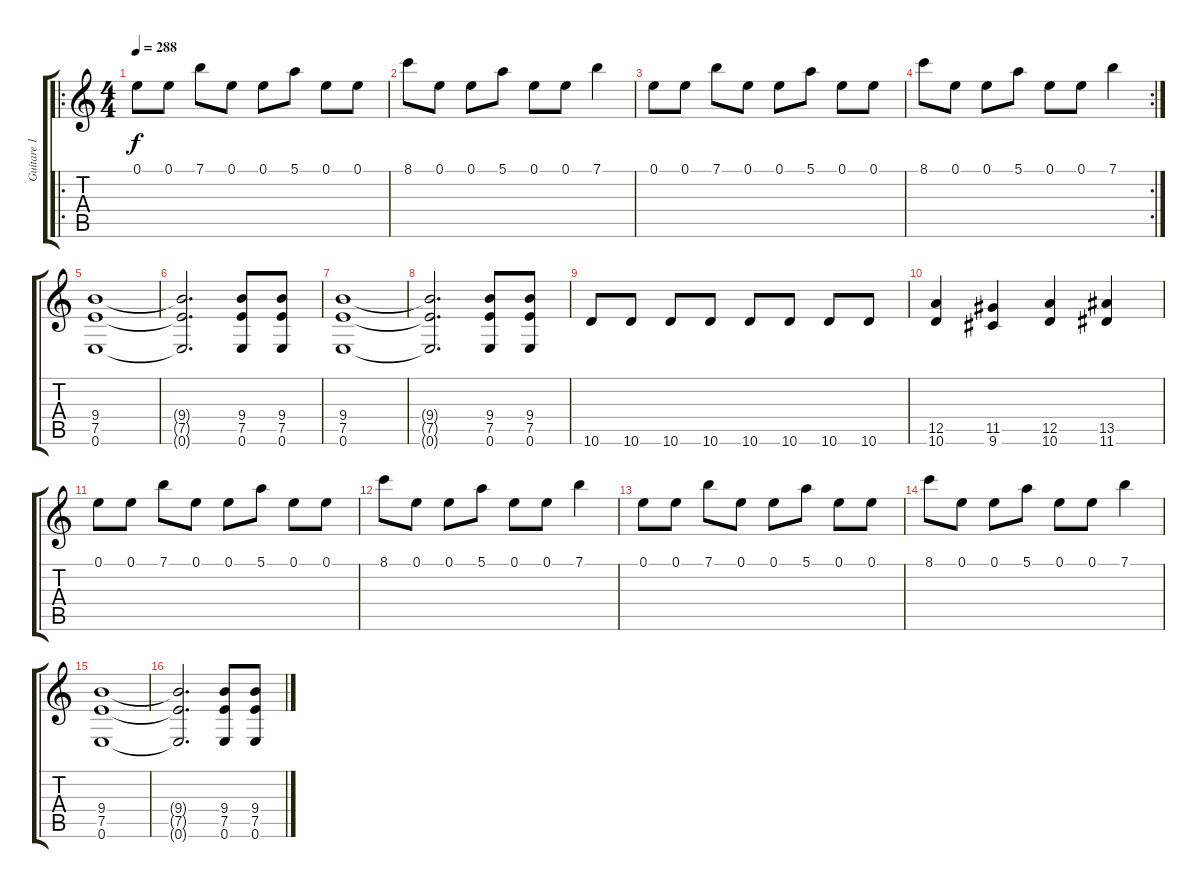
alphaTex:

\track ("Guitare 1" "Guitare 1") {instrument distortionguitar}
\staff {score tabs}
\tuning (E4 B3 G3 D3 A2 E2) {hide}
\ro
\ts (4 4)
\tempo 288
\clef g2
\ks c
0.1.8{dy f instrument distortionguitar} 0.1.8 7.1.8 0.1.8 0.1.8 5.1.8 0.1.8 0.1.8 |
8.1.8 0.1.8 0.1.8 5.1.8 0.1.8 0.1.8 7.1.4 |
0.1.8 0.1.8 7.1.8 0.1.8 0.1.8 5.1.8 0.1.8 0.1.8 |
\rc 2
8.1.8 0.1.8 0.1.8 5.1.8 0.1.8 0.1.8 7.1.4 |
(9.4 7.5 0.6).1 |
(9.4{t} 7.5{t} 0.6{t}).2{d} (9.4 7.5 0.6).8 (9.4 7.5 0.6).8 |
(9.4 7.5 0.6).1 |
(9.4{t} 7.5{t} 0.6{t}).2{d} (9.4 7.5 0.6).8 (9.4 7.5 0.6).8 |
10.6.8 10.6.8 10.6.8 10.6.8 10.6.8 10.6.8 10.6.8 10.6.8 |
(12.5 10.6).4 (11.5 9.6).4 (12.5 10.6).4 (13.5 11.6).4 |
0.1.8 0.1.8 7.1.8 0.1.8 0.1.8 5.1.8 0.1.8 0.1.8 |
8.1.8 0.1.8 0.1.8 5.1.8 0.1.8 0.1.8 7.1.4 |
0.1.8 0.1.8 7.1.8 0.1.8 0.1.8 5.1.8 0.1.8 0.1.8 |
8.1.8 0.1.8 0.1.8 5.1.8 0.1.8 0.1.8 7.1.4 |
(9.4 7.5 0.6).1 |
(9.4{t} 7.5{t} 0.6{t}).2{d} (9.4 7.5 0.6).8 (9.4 7.5 0.6).8
